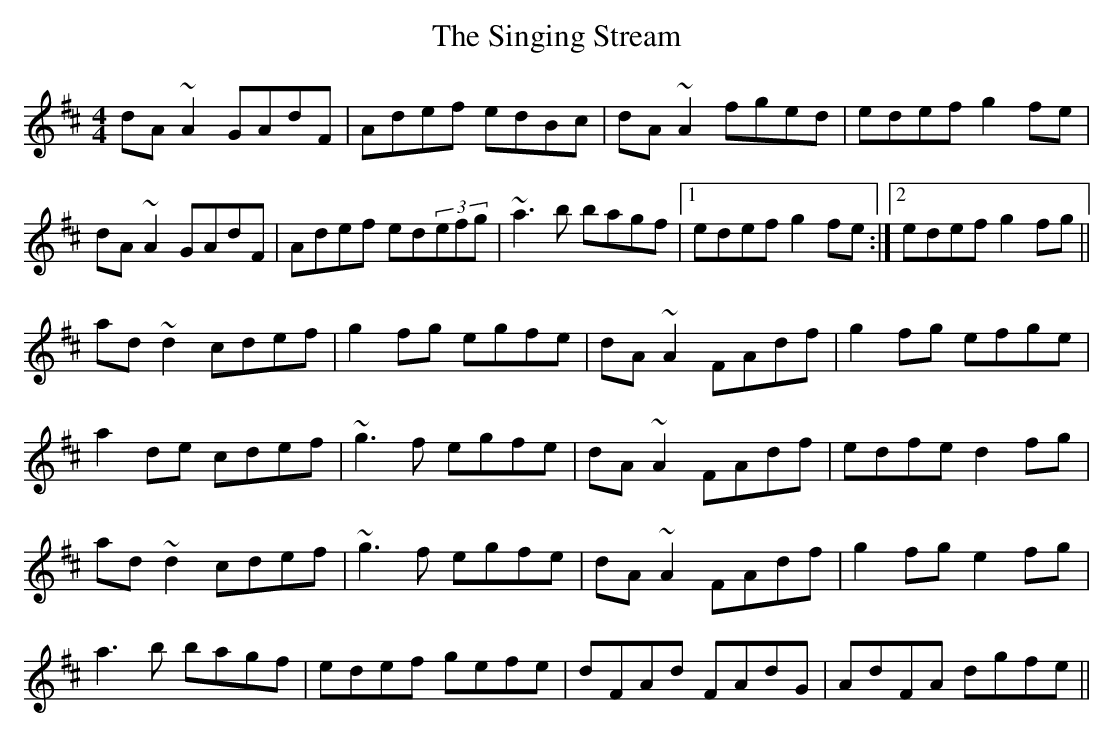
X:1
T: The Singing Stream
M: 4/4
L: 1/8
K: Dmaj
dA~A2 GAdF|Adef edBc|dA~A2 fged|edef g2fe|
dA~A2 GAdF|Adef ed(3efg|~a3b bagf|1 edef g2fe:|2 edef g2fg||
ad~d2 cdef|g2fg egfe|dA~A2 FAdf|g2 fg efge|
a2de cdef|~g3f egfe|dA~A2 FAdf|edfe d2fg|
ad~d2 cdef|~g3f egfe|dA~A2 FAdf|g2 fg e2 fg|
a3b bagf|edef gefe|dFAd FAdG|AdFA dgfe||
